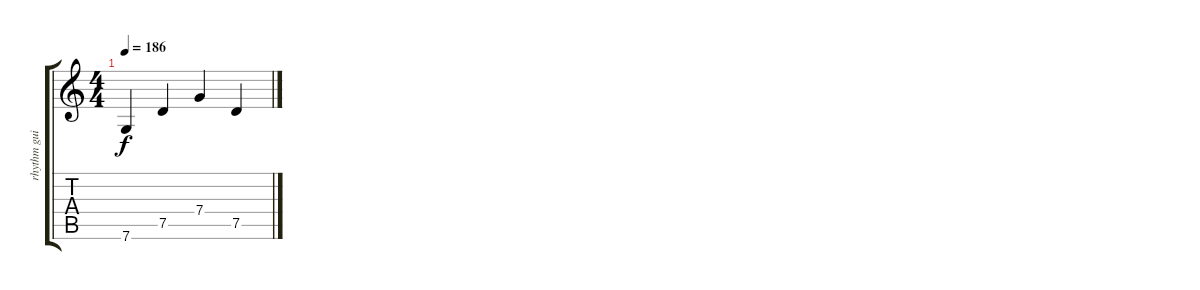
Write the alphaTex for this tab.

\track ("rhythm guitar" "rhythm gui") {instrument distortionguitar}
\staff {score tabs}
\tuning (D4 A3 F3 C3 G2 C2) {hide}
\ts (4 4)
\tempo 186
\clef g2
\ks c
7.6.4{dy f} 7.5.4 7.4.4 7.5.4
